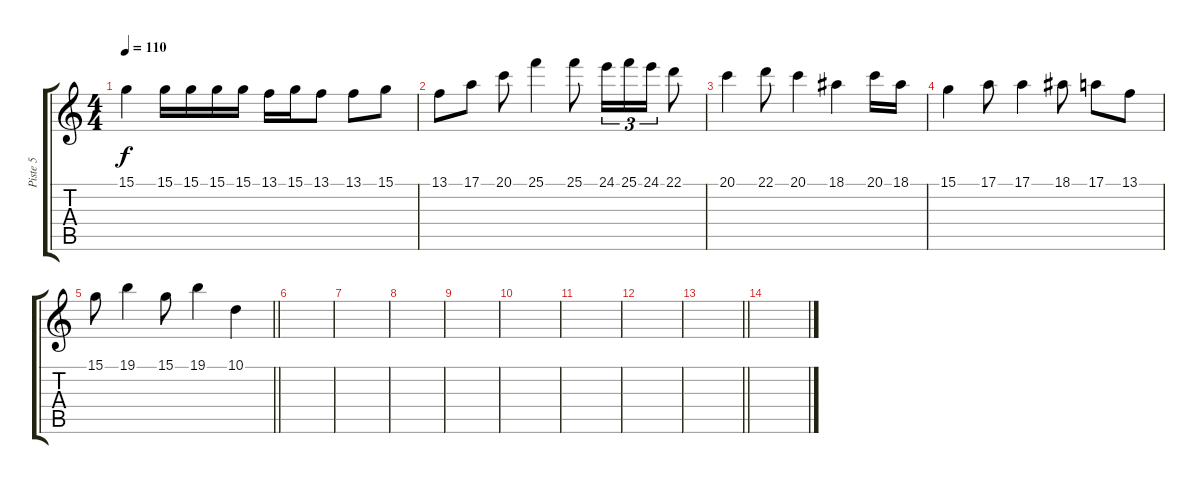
\track ("Piste 5" "Piste 5") {instrument panflute}
\staff {score tabs}
\tuning (E4 B3 G3 D3 A2 E2) {hide}
\ts (4 4)
\tempo 110
\clef g2
\ks c
15.1.4{dy f} 15.1.16 15.1.16 15.1.16 15.1.16 13.1.16 15.1.16 13.1.8 13.1.8 15.1.8 |
13.1.8 17.1.8 20.1.8 25.1.4 25.1.8 24.1.16{tu (3 2)} 25.1.16{tu (3 2)} 24.1.16{tu (3 2)} 22.1.8 |
20.1.4 22.1.8 20.1.4 18.1.4 20.1.16 18.1.16 |
15.1.4 17.1.8 17.1.4 18.1.8 17.1.8 13.1.8 |
\barLineRight lightlight
15.1.8 19.1.4 15.1.8 19.1.4 10.1.4 |
\section ("" "")
|
|
|
|
|
|
|
\barLineRight lightlight
|
\section ("" "")
